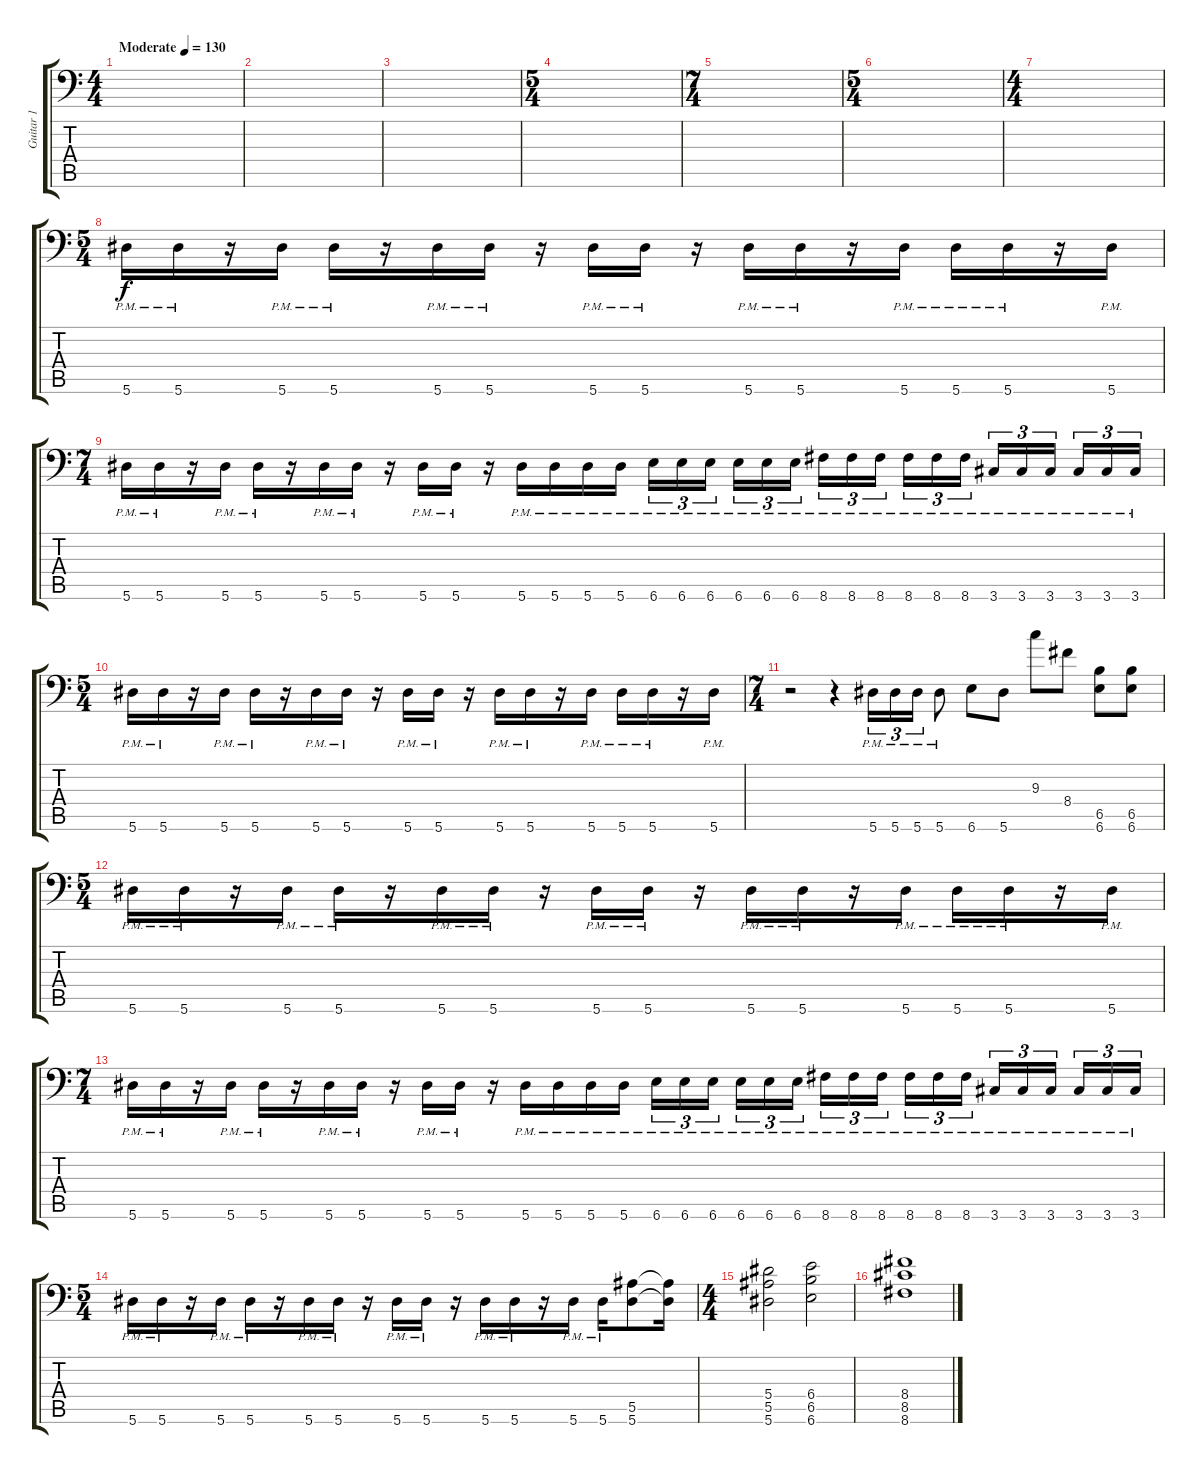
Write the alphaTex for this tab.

\track ("Guitar 1" "Guitar 1") {instrument distortionguitar}
\staff {score tabs}
\tuning (C4 G3 Eb3 Bb2 F2 Bb1) {hide}
\ts (4 4)
\tempo (130 "Moderate")
\clef f4
\ks c
|
|
|
\ts (5 4)
|
\ts (7 4)
|
\ts (5 4)
|
\ts (4 4)
|
\ts (5 4)
5.6{pm}.16 5.6{pm}.16 r.16 5.6{pm}.16 5.6{pm}.16 r.16 5.6{pm}.16 5.6{pm}.16 r.16 5.6{pm}.16 5.6{pm}.16 r.16 5.6{pm}.16 5.6{pm}.16 r.16 5.6{pm}.16 5.6{pm}.16 5.6{pm}.16 r.16 5.6{pm}.16 |
\ts (7 4)
5.6{pm}.16 5.6{pm}.16 r.16 5.6{pm}.16 5.6{pm}.16 r.16 5.6{pm}.16 5.6{pm}.16 r.16 5.6{pm}.16 5.6{pm}.16 r.16 5.6{pm}.16 5.6{pm}.16 5.6{pm}.16 5.6{pm}.16 6.6{pm}.16{tu (3 2)} 6.6{pm}.16{tu (3 2)} 6.6{pm}.16{tu (3 2) beam splitsecondary} 6.6{pm}.16{tu (3 2)} 6.6{pm}.16{tu (3 2)} 6.6{pm}.16{tu (3 2)} 8.6{pm}.16{tu (3 2)} 8.6{pm}.16{tu (3 2)} 8.6{pm}.16{tu (3 2) beam splitsecondary} 8.6{pm}.16{tu (3 2)} 8.6{pm}.16{tu (3 2)} 8.6{pm}.16{tu (3 2)} 3.6{pm}.16{tu (3 2)} 3.6{pm}.16{tu (3 2)} 3.6{pm}.16{tu (3 2) beam splitsecondary} 3.6{pm}.16{tu (3 2)} 3.6{pm}.16{tu (3 2)} 3.6{pm}.16{tu (3 2)} |
\ts (5 4)
5.6{pm}.16 5.6{pm}.16 r.16 5.6{pm}.16 5.6{pm}.16 r.16 5.6{pm}.16 5.6{pm}.16 r.16 5.6{pm}.16 5.6{pm}.16 r.16 5.6{pm}.16 5.6{pm}.16 r.16 5.6{pm}.16 5.6{pm}.16 5.6{pm}.16 r.16 5.6{pm}.16 |
\ts (7 4)
r.2 r.4 5.6{pm}.16{tu (3 2)} 5.6{pm}.16{tu (3 2)} 5.6{pm}.16{tu (3 2)} 5.6{pm}.8 6.6.8 5.6.8 9.3.8 8.4.8 (6.5 6.6).8 (6.5 6.6).8 |
\ts (5 4)
5.6{pm}.16 5.6{pm}.16 r.16 5.6{pm}.16 5.6{pm}.16 r.16 5.6{pm}.16 5.6{pm}.16 r.16 5.6{pm}.16 5.6{pm}.16 r.16 5.6{pm}.16 5.6{pm}.16 r.16 5.6{pm}.16 5.6{pm}.16 5.6{pm}.16 r.16 5.6{pm}.16 |
\ts (7 4)
5.6{pm}.16 5.6{pm}.16 r.16 5.6{pm}.16 5.6{pm}.16 r.16 5.6{pm}.16 5.6{pm}.16 r.16 5.6{pm}.16 5.6{pm}.16 r.16 5.6{pm}.16 5.6{pm}.16 5.6{pm}.16 5.6{pm}.16 6.6{pm}.16{tu (3 2)} 6.6{pm}.16{tu (3 2)} 6.6{pm}.16{tu (3 2) beam splitsecondary} 6.6{pm}.16{tu (3 2)} 6.6{pm}.16{tu (3 2)} 6.6{pm}.16{tu (3 2)} 8.6{pm}.16{tu (3 2)} 8.6{pm}.16{tu (3 2)} 8.6{pm}.16{tu (3 2) beam splitsecondary} 8.6{pm}.16{tu (3 2)} 8.6{pm}.16{tu (3 2)} 8.6{pm}.16{tu (3 2)} 3.6{pm}.16{tu (3 2)} 3.6{pm}.16{tu (3 2)} 3.6{pm}.16{tu (3 2) beam splitsecondary} 3.6{pm}.16{tu (3 2)} 3.6{pm}.16{tu (3 2)} 3.6{pm}.16{tu (3 2)} |
\ts (5 4)
5.6{pm}.16 5.6{pm}.16 r.16 5.6{pm}.16 5.6{pm}.16 r.16 5.6{pm}.16 5.6{pm}.16 r.16 5.6{pm}.16 5.6{pm}.16 r.16 5.6{pm}.16 5.6{pm}.16 r.16 5.6{pm}.16 5.6{pm}.16 (5.5 5.6).8 (5.5{t} 5.6{t}).16 |
\ts (4 4)
(5.4 5.5 5.6).2 (6.4 6.5 6.6).2 |
(8.4 8.5 8.6).1
